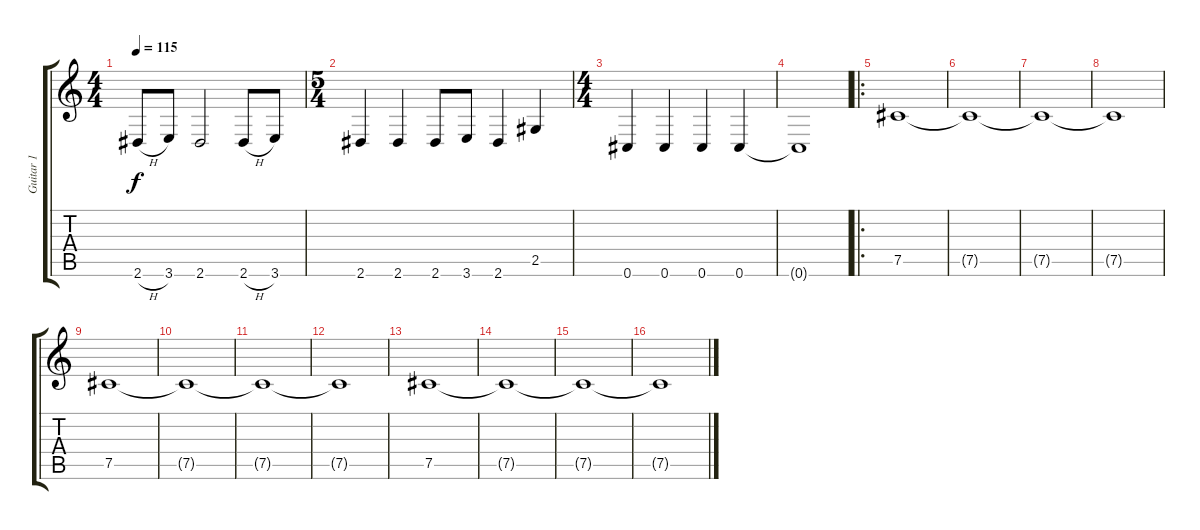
\track ("Guitar 1" "Guitar 1") {instrument distortionguitar}
\staff {score tabs}
\tuning (Db4 Ab3 E3 B2 Gb2 Db2) {hide}
\ts (4 4)
\tempo 115
\clef g2
\ks c
2.6{h}.8{dy f} 3.6.8 2.6.2 2.6{h}.8 3.6.8 |
\ts (5 4)
2.6.4 2.6.4 2.6.8 3.6.8 2.6.4 2.5.4 |
\ts (4 4)
0.6.4 0.6.4 0.6.4 0.6.4 |
0.6{t}.1 |
\ro
7.5.1 |
7.5{t}.1 |
7.5{t}.1 |
7.5{t}.1 |
7.5.1 |
7.5{t}.1 |
7.5{t}.1 |
7.5{t}.1 |
7.5.1 |
7.5{t}.1 |
7.5{t}.1 |
7.5{t}.1
